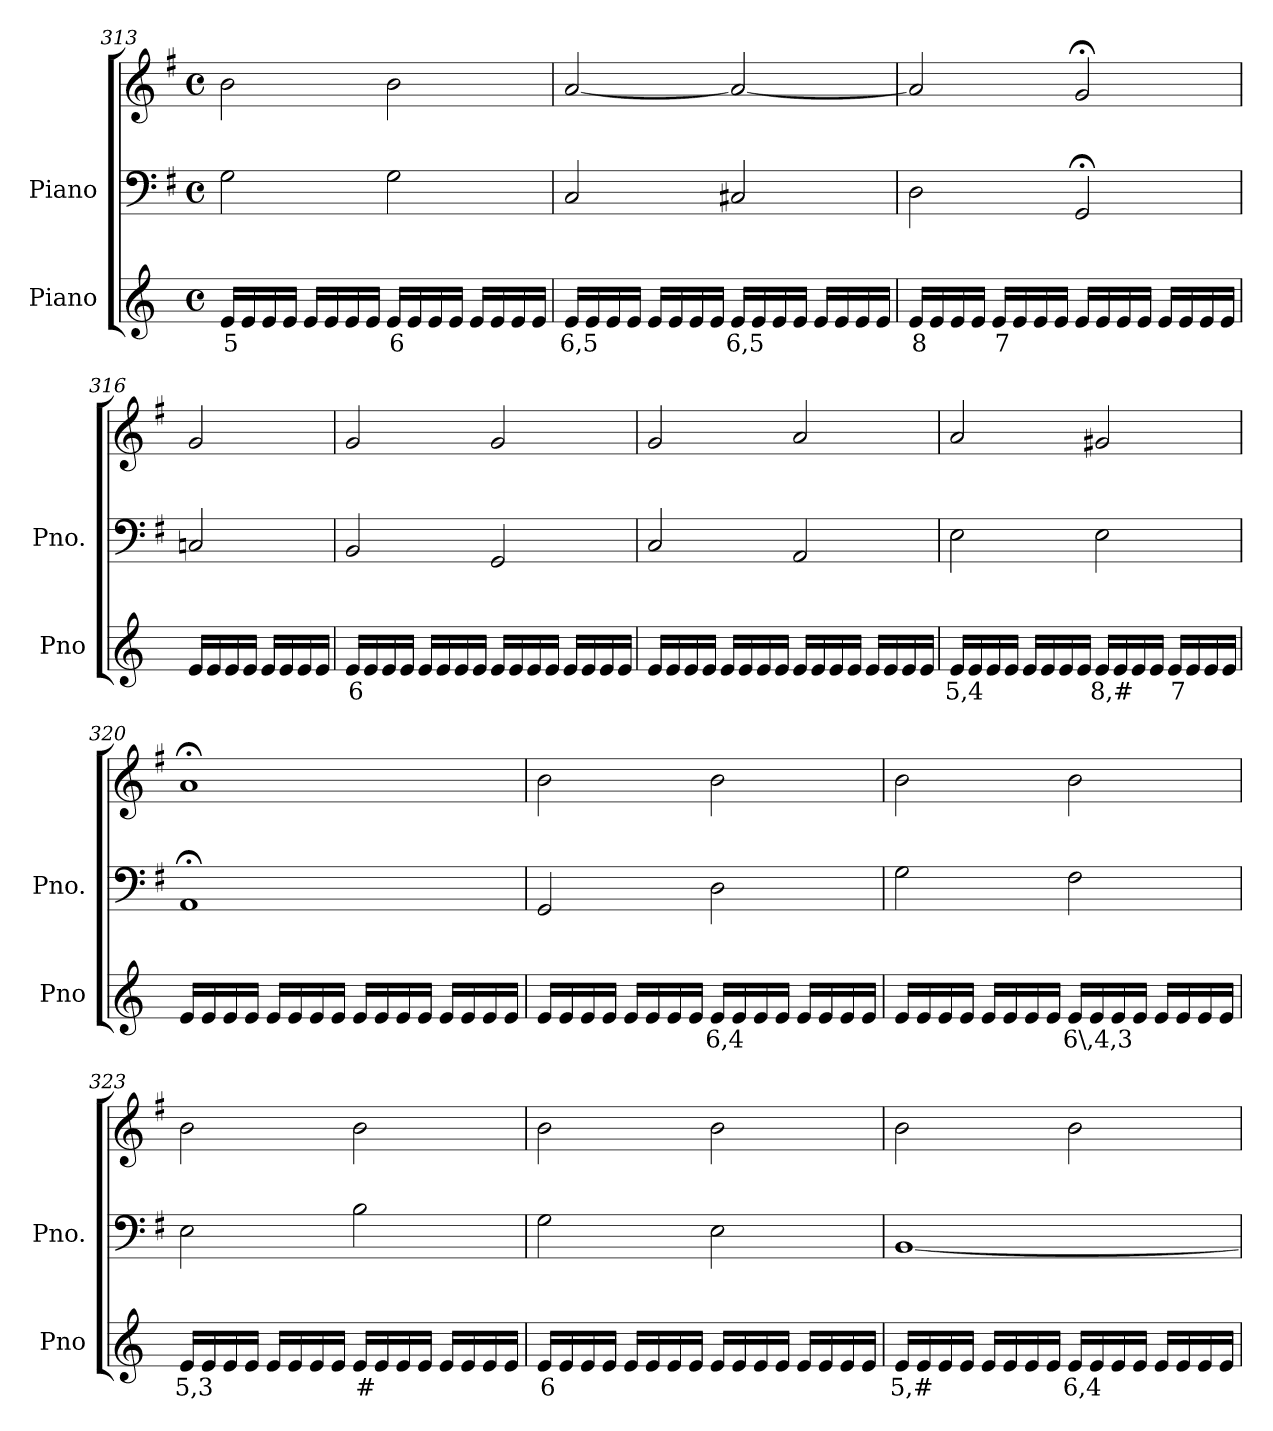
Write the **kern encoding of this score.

**kern	**text	**kern	**kern
*part2	*part2	*part1	*part1
*staff3	*staff3	*staff2	*staff1
*I"Piano	*	*I"Piano	*
*I'Pno	*	*I'Pno.	*
*clefG2	*	*clefF4	*clefG2
*k[]	*	*k[f#]	*k[f#]
*M4/4	*	*M4/4	*M4/4
*met(c)	*	*met(c)	*met(c)
=313	=313	=313	=313
!	!LO:LY:b	!	!
16e/LL	5	2G\	2b\
16e/	.	.	.
16e/	.	.	.
16e/JJ	.	.	.
16e/LL	.	.	.
16e/	.	.	.
16e/	.	.	.
16e/JJ	.	.	.
!	!LO:LY:b	!	!
16e/LL	6	2G\	2b\
16e/	.	.	.
16e/	.	.	.
16e/JJ	.	.	.
16e/LL	.	.	.
16e/	.	.	.
16e/	.	.	.
16e/JJ	.	.	.
=314	=314	=314	=314
!	!LO:LY:b	!	!
16e/LL	6,5	2C/	[2a/
16e/	.	.	.
16e/	.	.	.
16e/JJ	.	.	.
16e/LL	.	.	.
16e/	.	.	.
16e/	.	.	.
16e/JJ	.	.	.
!	!LO:LY:b	!	!
16e/LL	6,5	2C#X/	2a/_
16e/	.	.	.
16e/	.	.	.
16e/JJ	.	.	.
16e/LL	.	.	.
16e/	.	.	.
16e/	.	.	.
16e/JJ	.	.	.
=315	=315	=315	=315
!	!LO:LY:b	!	!
16e/LL	8	2D\	2a/]
16e/	.	.	.
16e/	.	.	.
16e/JJ	.	.	.
!	!LO:LY:b	!	!
16e/LL	7	.	.
16e/	.	.	.
16e/	.	.	.
16e/JJ	.	.	.
16e/LL	.	2GG;</	2g;</
16e/	.	.	.
16e/	.	.	.
16e/JJ	.	.	.
16e/LL	.	.	.
16e/	.	.	.
16e/	.	.	.
16e/JJ	.	.	.
=316	=316	=316	=316
16e/LL	.	2Cn/	2g/
16e/	.	.	.
16e/	.	.	.
16e/JJ	.	.	.
16e/LL	.	.	.
16e/	.	.	.
16e/	.	.	.
16e/JJ	.	.	.
=317	=317	=317	=317
!	!LO:LY:b	!	!
16e/LL	6	2BB/	2g/
16e/	.	.	.
16e/	.	.	.
16e/JJ	.	.	.
16e/LL	.	.	.
16e/	.	.	.
16e/	.	.	.
16e/JJ	.	.	.
16e/LL	.	2GG/	2g/
16e/	.	.	.
16e/	.	.	.
16e/JJ	.	.	.
16e/LL	.	.	.
16e/	.	.	.
16e/	.	.	.
16e/JJ	.	.	.
=318	=318	=318	=318
16e/LL	.	2C/	2g/
16e/	.	.	.
16e/	.	.	.
16e/JJ	.	.	.
16e/LL	.	.	.
16e/	.	.	.
16e/	.	.	.
16e/JJ	.	.	.
16e/LL	.	2AA/	2a/
16e/	.	.	.
16e/	.	.	.
16e/JJ	.	.	.
16e/LL	.	.	.
16e/	.	.	.
16e/	.	.	.
16e/JJ	.	.	.
=319	=319	=319	=319
!	!LO:LY:b	!	!
16e/LL	5,4	2E\	2a/
16e/	.	.	.
16e/	.	.	.
16e/JJ	.	.	.
16e/LL	.	.	.
16e/	.	.	.
16e/	.	.	.
16e/JJ	.	.	.
!	!LO:LY:b	!	!
16e/LL	8,#	2E\	2g#X/
16e/	.	.	.
16e/	.	.	.
16e/JJ	.	.	.
!	!LO:LY:b	!	!
16e/LL	7	.	.
16e/	.	.	.
16e/	.	.	.
16e/JJ	.	.	.
=320	=320	=320	=320
16e/LL	.	1AA;<	1a;<
16e/	.	.	.
16e/	.	.	.
16e/JJ	.	.	.
16e/LL	.	.	.
16e/	.	.	.
16e/	.	.	.
16e/JJ	.	.	.
16e/LL	.	.	.
16e/	.	.	.
16e/	.	.	.
16e/JJ	.	.	.
16e/LL	.	.	.
16e/	.	.	.
16e/	.	.	.
16e/JJ	.	.	.
=321	=321	=321	=321
16e/LL	.	2GG/	2b\
16e/	.	.	.
16e/	.	.	.
16e/JJ	.	.	.
16e/LL	.	.	.
16e/	.	.	.
16e/	.	.	.
16e/JJ	.	.	.
!	!LO:LY:b	!	!
16e/LL	6,4	2D\	2b\
16e/	.	.	.
16e/	.	.	.
16e/JJ	.	.	.
16e/LL	.	.	.
16e/	.	.	.
16e/	.	.	.
16e/JJ	.	.	.
=322	=322	=322	=322
16e/LL	.	2G\	2b\
16e/	.	.	.
16e/	.	.	.
16e/JJ	.	.	.
16e/LL	.	.	.
16e/	.	.	.
16e/	.	.	.
16e/JJ	.	.	.
!	!LO:LY:b	!	!
16e/LL	6\,4,3	2F#\	2b\
16e/	.	.	.
16e/	.	.	.
16e/JJ	.	.	.
16e/LL	.	.	.
16e/	.	.	.
16e/	.	.	.
16e/JJ	.	.	.
=323	=323	=323	=323
!	!LO:LY:b	!	!
16e/LL	5,3	2E\	2b\
16e/	.	.	.
16e/	.	.	.
16e/JJ	.	.	.
16e/LL	.	.	.
16e/	.	.	.
16e/	.	.	.
16e/JJ	.	.	.
!	!LO:LY:b	!	!
16e/LL	#	2B\	2b\
16e/	.	.	.
16e/	.	.	.
16e/JJ	.	.	.
16e/LL	.	.	.
16e/	.	.	.
16e/	.	.	.
16e/JJ	.	.	.
=324	=324	=324	=324
!	!LO:LY:b	!	!
16e/LL	6	2G\	2b\
16e/	.	.	.
16e/	.	.	.
16e/JJ	.	.	.
16e/LL	.	.	.
16e/	.	.	.
16e/	.	.	.
16e/JJ	.	.	.
16e/LL	.	2E\	2b\
16e/	.	.	.
16e/	.	.	.
16e/JJ	.	.	.
16e/LL	.	.	.
16e/	.	.	.
16e/	.	.	.
16e/JJ	.	.	.
=325	=325	=325	=325
!	!LO:LY:b	!	!
16e/LL	5,#	[1BB	2b\
16e/	.	.	.
16e/	.	.	.
16e/JJ	.	.	.
16e/LL	.	.	.
16e/	.	.	.
16e/	.	.	.
16e/JJ	.	.	.
!	!LO:LY:b	!	!
16e/LL	6,4	.	2b\
16e/	.	.	.
16e/	.	.	.
16e/JJ	.	.	.
16e/LL	.	.	.
16e/	.	.	.
16e/	.	.	.
16e/JJ	.	.	.
=	=	=	=
*-	*-	*-	*-
